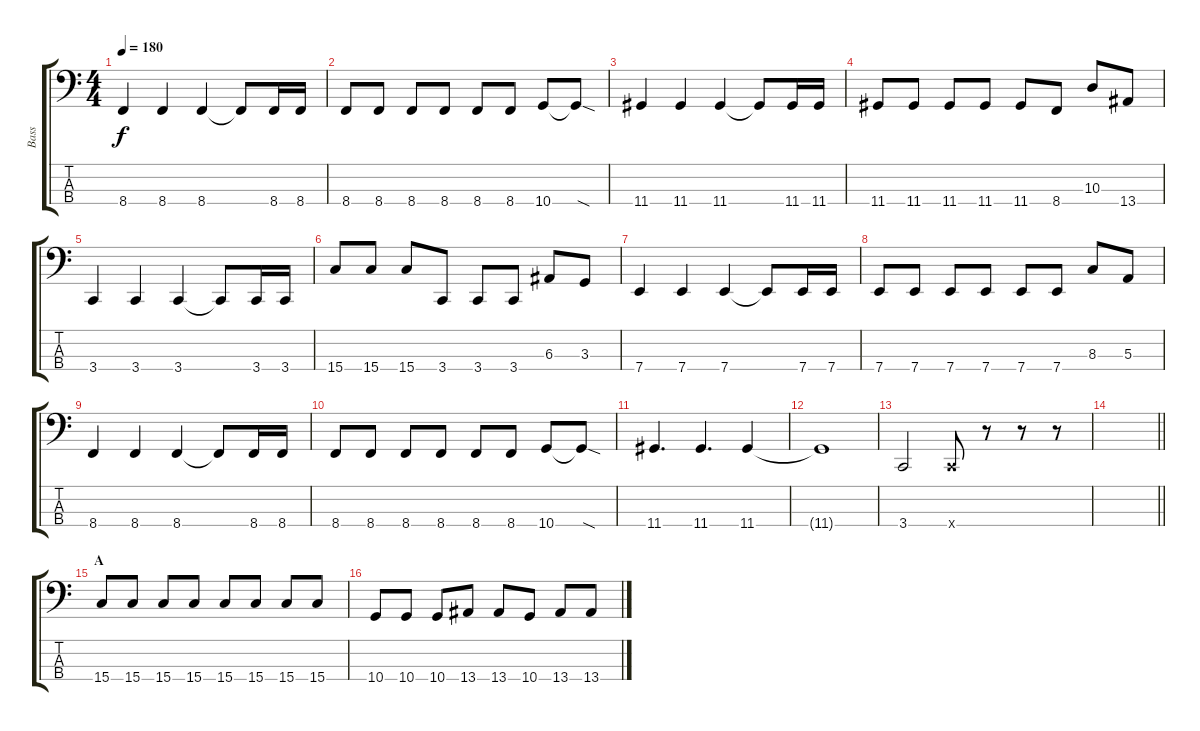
\track ("Bass" "Bass") {instrument electricbassfinger}
\staff {score tabs}
\tuning (D2 A1 E1 A0) {hide}
\ts (4 4)
\tempo 180
\clef f4
\ks c
8.4.4{dy f} 8.4.4 8.4.4 8.4{t}.8 8.4.16 8.4.16 |
8.4.8 8.4.8 8.4.8 8.4.8 8.4.8 8.4.8 10.4.8 10.4{sod t}.8 |
11.4.4 11.4.4 11.4.4 11.4{t}.8 11.4.16 11.4.16 |
11.4.8 11.4.8 11.4.8 11.4.8 11.4.8 8.4.8 10.3.8 13.4.8 |
3.4.4 3.4.4 3.4.4 3.4{t}.8 3.4.16 3.4.16 |
15.4.8 15.4.8 15.4.8 3.4.8 3.4.8 3.4.8 6.3.8 3.3.8 |
7.4.4 7.4.4 7.4.4 7.4{t}.8 7.4.16 7.4.16 |
7.4.8 7.4.8 7.4.8 7.4.8 7.4.8 7.4.8 8.3.8 5.3.8 |
8.4.4 8.4.4 8.4.4 8.4{t}.8 8.4.16 8.4.16 |
8.4.8 8.4.8 8.4.8 8.4.8 8.4.8 8.4.8 10.4.8 10.4{sod t}.8 |
11.4.4{d} 11.4.4{d} 11.4.4 |
11.4{t}.1 |
3.4.2 3.4{x}.8 r.8 r.8 r.8 |
\barLineRight lightlight
|
\section ("" "A")
15.4.8 15.4.8 15.4.8 15.4.8 15.4.8 15.4.8 15.4.8 15.4.8 |
10.4.8 10.4.8 10.4.8 13.4.8 13.4.8 10.4.8 13.4.8 13.4.8
